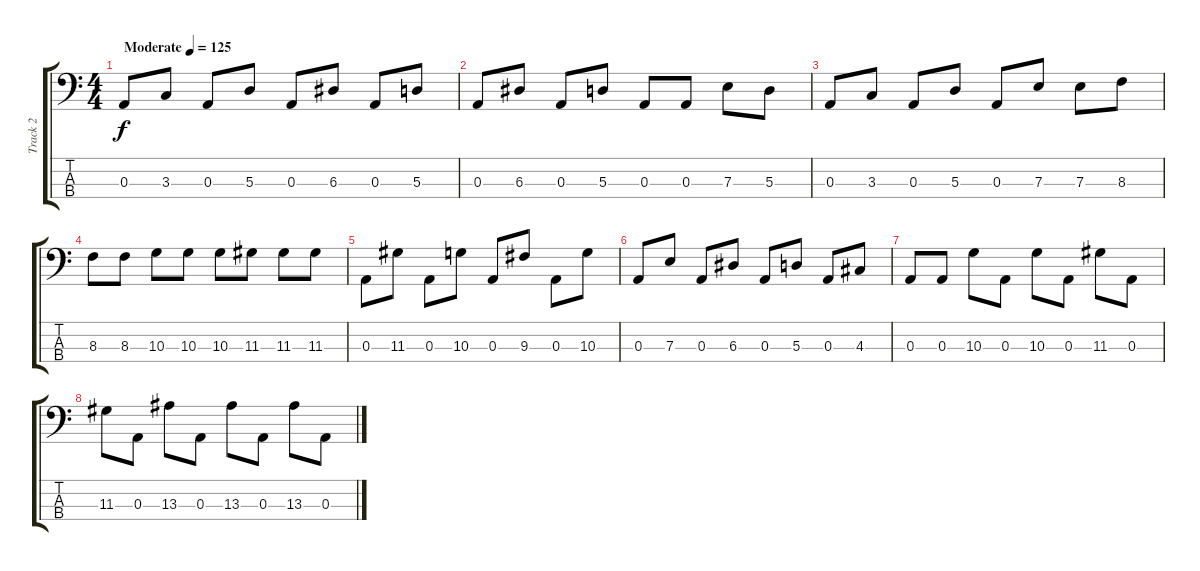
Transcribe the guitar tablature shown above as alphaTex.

\track ("Track 2" "Track 2") {instrument electricbassfinger}
\staff {score tabs}
\tuning (G2 D2 A1 E1) {hide}
\ts (4 4)
\tempo (125 "Moderate")
\clef f4
\ks c
0.3.8{dy f instrument electricbassfinger} 3.3.8 0.3.8 5.3.8 0.3.8 6.3.8 0.3.8 5.3.8 |
0.3.8 6.3.8 0.3.8 5.3.8 0.3.8 0.3.8 7.3.8 5.3.8 |
0.3.8 3.3.8 0.3.8 5.3.8 0.3.8 7.3.8 7.3.8 8.3.8 |
8.3.8 8.3.8 10.3.8 10.3.8 10.3.8 11.3.8 11.3.8 11.3.8 |
0.3.8 11.3.8 0.3.8 10.3.8 0.3.8 9.3.8 0.3.8 10.3.8 |
0.3.8 7.3.8 0.3.8 6.3.8 0.3.8 5.3.8 0.3.8 4.3.8 |
0.3.8 0.3.8 10.3.8 0.3.8 10.3.8 0.3.8 11.3.8 0.3.8 |
11.3.8 0.3.8 13.3.8 0.3.8 13.3.8 0.3.8 13.3.8 0.3.8
